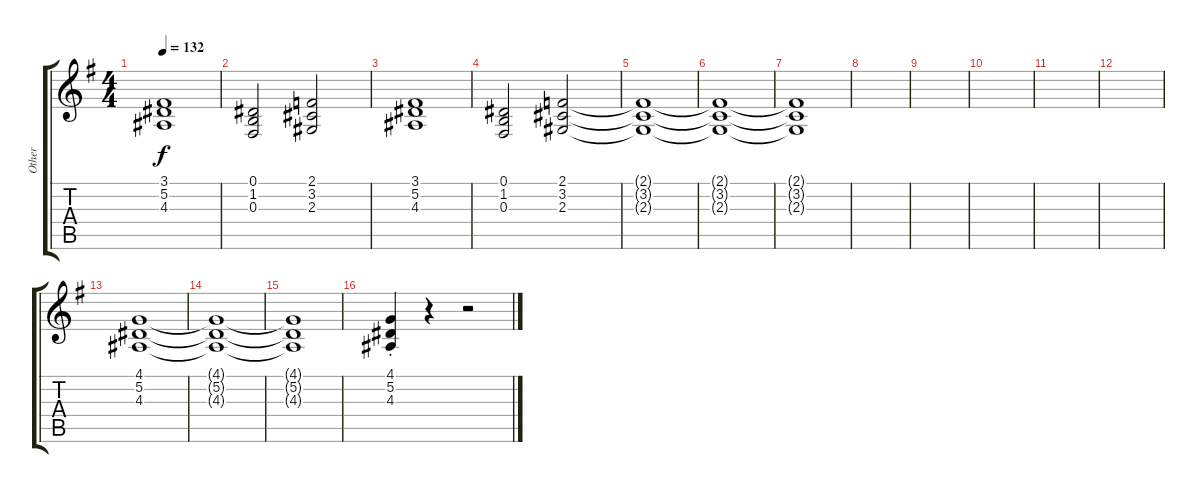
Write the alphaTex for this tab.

\track ("Other" "Other") {instrument lead1square}
\staff {score tabs}
\tuning (Eb4 Bb3 Gb3 Db3 Ab2 Eb2) {hide}
\ts (4 4)
\tempo 132
\clef g2
\ks eminor
(3.1 5.2 4.3).1{dy f} |
(0.1 1.2 0.3).2 (2.1 3.2 2.3).2 |
(3.1 5.2 4.3).1 |
(0.1 1.2 0.3).2 (2.1 3.2 2.3).2 |
(2.1{t} 3.2{t} 2.3{t}).1 |
(2.1{t} 3.2{t} 2.3{t}).1 |
(2.1{t} 3.2{t} 2.3{t}).1 |
|
|
|
|
|
(4.1 5.2 4.3).1 |
(4.1{t} 5.2{t} 4.3{t}).1 |
(4.1{t} 5.2{t} 4.3{t}).1 |
(4.1{st} 5.2{st} 4.3{st}).4 r.4 r.2
